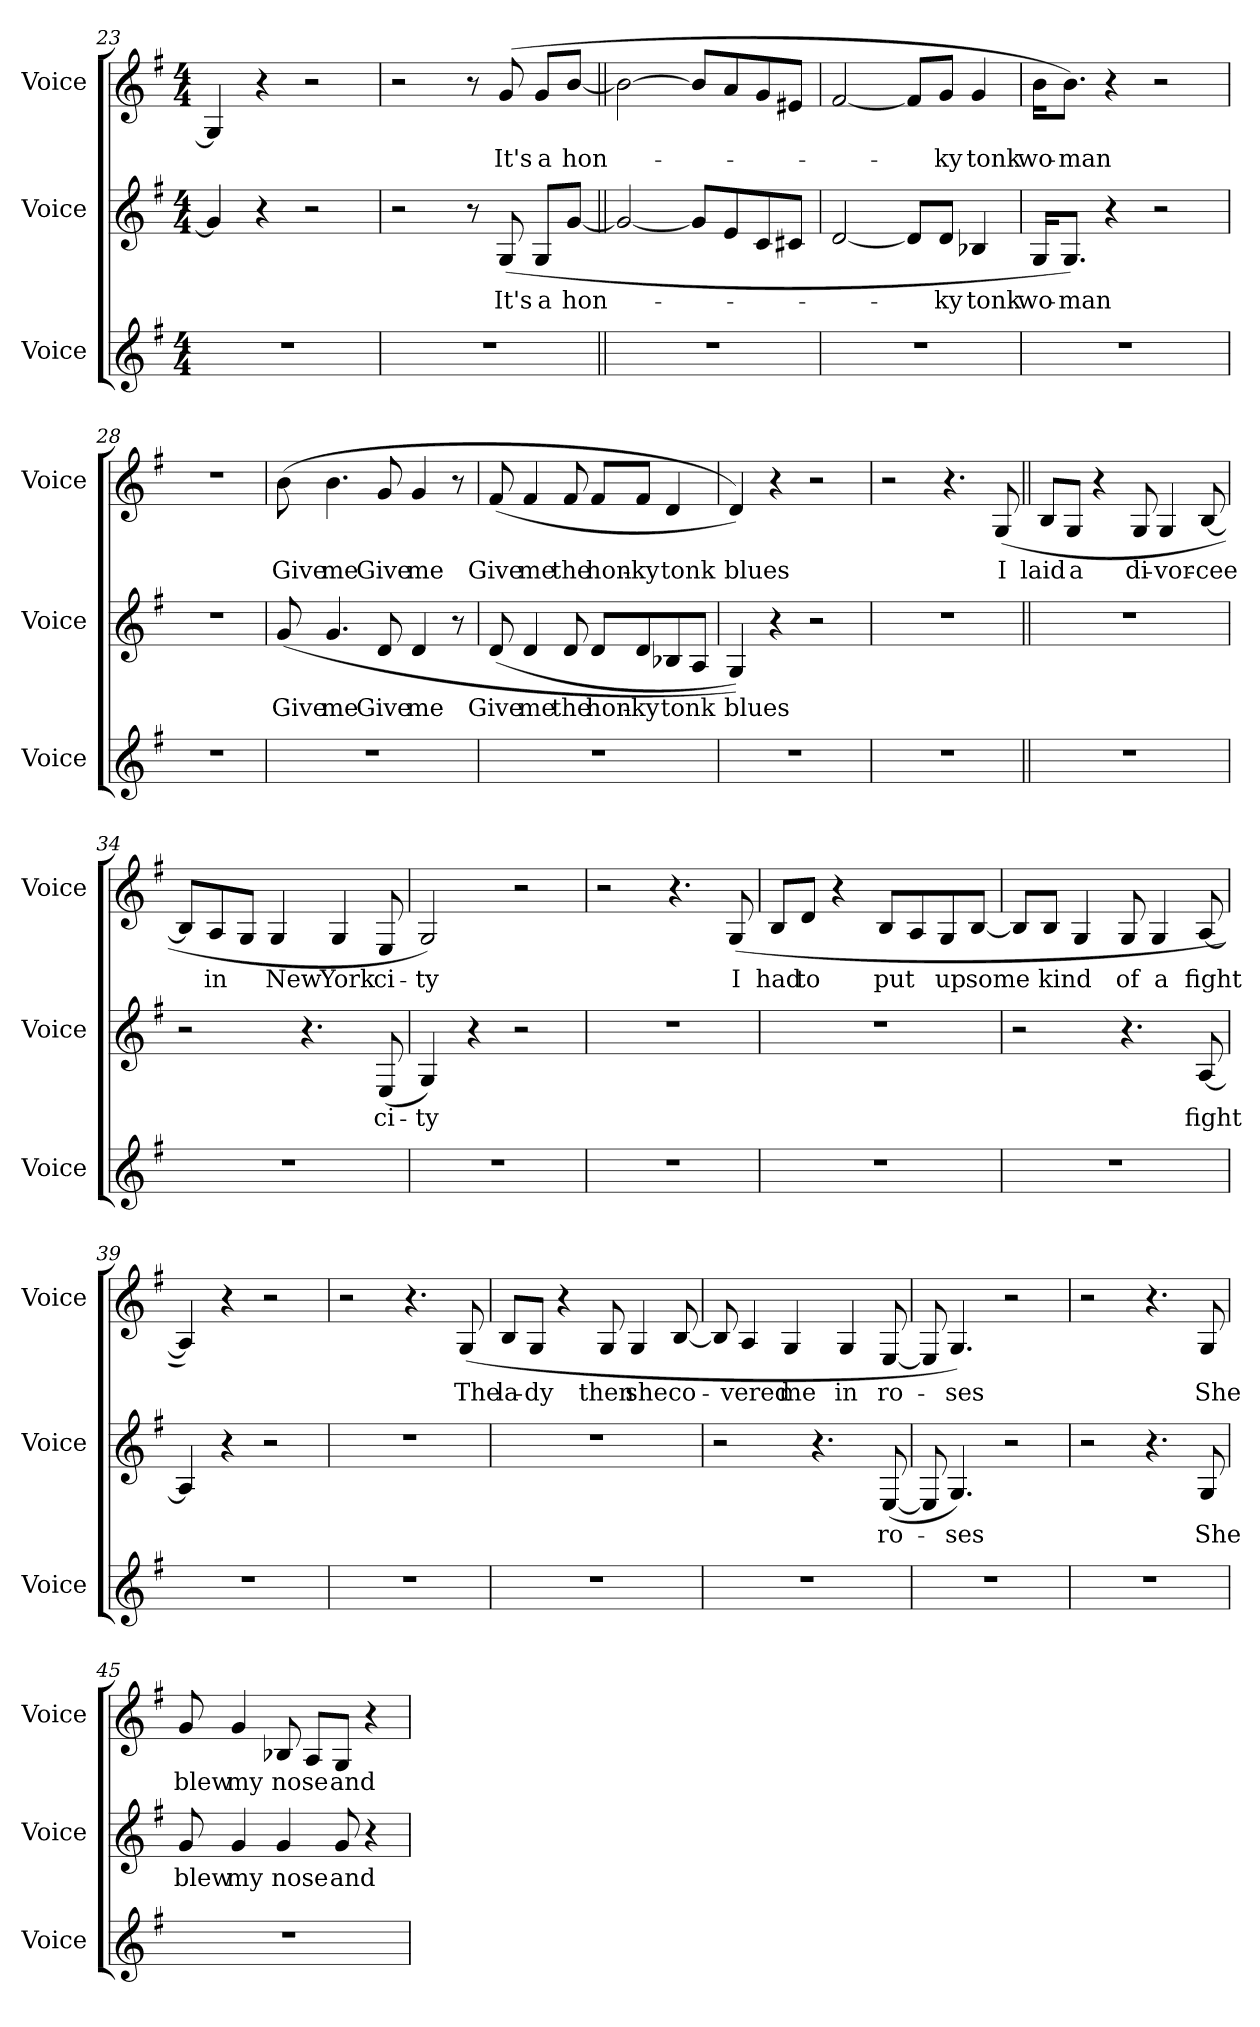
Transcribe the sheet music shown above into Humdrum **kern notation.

**kern	**kern	**text	**kern	**text
*part3	*part2	*part2	*part1	*part1
*staff3	*staff2	*staff2	*staff1	*staff1
*I"Voice	*I"Voice	*	*I"Voice	*
*I'Voice	*I'Voice	*	*I'Voice	*
*clefG2	*clefG2	*	*clefG2	*
*k[f#]	*k[f#]	*	*k[f#]	*
*G:	*G:	*	*G:	*
*M4/4	*M4/4	*	*M4/4	*
=23	=23	=23	=23	=23
1r	4g/]	.	4G/]	.
.	4r	.	4r	.
.	2r	.	2r	.
=24	=24	=24	=24	=24
1r	2r	.	2r	.
.	8r	.	8r	.
!	!	!LO:LY:b	!	!LO:LY:b
.	(>8G/	It's	(>8g/	It's
!	!	!LO:LY:b	!	!LO:LY:b
.	8G/L	a	8g/L	a
!	!	!LO:LY:b	!	!LO:LY:b
.	[8g/J	hon-	[8b/J	hon-
!!LO:LB:g=z
=25||	=25||	=25||	=25||	=25||
1r	2g/_	.	2b\_	.
.	8g/L]	.	8b/L]	.
.	8e/	.	8a/	.
.	8c/	.	8g/	.
.	8c#X/J	.	8e#X/J	.
=26	=26	=26	=26	=26
1r	[2d/	.	[2f#/	.
.	8d/L]	.	8f#/L]	.
!	!	!LO:LY:b	!	!LO:LY:b
.	8d/J	-ky	8g/J	-ky
!	!	!LO:LY:b	!	!LO:LY:b
.	4B-X/	tonk	4g/	tonk
=27	=27	=27	=27	=27
!	!	!LO:LY:b	!	!LO:LY:b
1r	16G/KL	wo-	16b\KL	wo-
!	!	!LO:LY:b	!	!LO:LY:b
.	8.G/J)	-man	8.b\J)	-man
.	4r	.	4r	.
.	2r	.	2r	.
=28	=28	=28	=28	=28
1r	1r	.	1r	.
=29	=29	=29	=29	=29
!	!	!LO:LY:b	!	!LO:LY:b
1r	(>8g/	Give	(>8b\	Give
!	!	!LO:LY:b	!	!LO:LY:b
.	4.g/	me	4.b\	me
!	!	!LO:LY:b	!	!LO:LY:b
.	8d/	Give	8g/	Give
!	!	!LO:LY:b	!	!LO:LY:b
.	4d/	me	4g/	me
.	8r	.	8r	.
!!LO:PB:g=z
=30	=30	=30	=30	=30
!	!	!LO:LY:b	!	!LO:LY:b
1r	(<8d/	Give	(<8f#/	Give
!	!	!LO:LY:b	!	!LO:LY:b
.	4d/	me	4f#/	me
!	!	!LO:LY:b	!	!LO:LY:b
.	8d/	the	8f#/	the
!	!	!LO:LY:b	!	!LO:LY:b
.	8d/L	hon-	8f#/L	hon-
!	!	!LO:LY:b	!	!LO:LY:b
.	8d/	-ky	8f#/J	-ky
!	!	!LO:LY:b	!	!LO:LY:b
.	8B-X/	tonk	4d/	tonk
.	8A/J	.	.	.
=31	=31	=31	=31	=31
!	!	!LO:LY:b	!	!LO:LY:b
1r	4G/))	blues	4d/))	blues
.	4r	.	4r	.
.	2r	.	2r	.
=32	=32	=32	=32	=32
1r	1r	.	2r	.
.	.	.	4.r	.
!	!	!	!	!LO:LY:b
.	.	.	(>8G/	I
=33||	=33||	=33||	=33||	=33||
!	!	!	!	!LO:LY:b
1r	1r	.	8B/L	laid
!	!	!	!	!LO:LY:b
.	.	.	8G/J	a
.	.	.	4r	.
!	!	!	!	!LO:LY:b
.	.	.	8G/	di-
!	!	!	!	!LO:LY:b
.	.	.	4G/	-vor-
!	!	!	!	!LO:LY:b
.	.	.	[8B/	-cee
!!LO:LB:g=z
=34	=34	=34	=34	=34
1r	2r	.	8B/L]	.
!	!	!	!	!LO:LY:b
.	.	.	8A/	in
.	.	.	8G/J	.
!	!	!	!	!LO:LY:b
.	.	.	4G/	New
.	4.r	.	.	.
!	!	!	!	!LO:LY:b
.	.	.	4G/	York
!	!	!LO:LY:b	!	!LO:LY:b
.	(<8E/	ci-	8E/	ci-
=35	=35	=35	=35	=35
!	!	!LO:LY:b	!	!LO:LY:b
1r	4G/)	-ty	2G/)	-ty
.	4r	.	.	.
.	2r	.	2r	.
=36	=36	=36	=36	=36
1r	1r	.	2r	.
.	.	.	4.r	.
!	!	!	!	!LO:LY:b
.	.	.	(>8G/	I
=37	=37	=37	=37	=37
!	!	!	!	!LO:LY:b
1r	1r	.	8B/L	had
!	!	!	!	!LO:LY:b
.	.	.	8d/J	to
.	.	.	4r	.
!	!	!	!	!LO:LY:b
.	.	.	8B/L	put
.	.	.	8A/	.
!	!	!	!	!LO:LY:b
.	.	.	8G/	up
!	!	!	!	!LO:LY:b
.	.	.	[8B/J	some
!!LO:LB:g=z
=38	=38	=38	=38	=38
1r	2r	.	8B/L]	.
!	!	!	!	!LO:LY:b
.	.	.	8B/J	kind
.	.	.	4G/	.
!	!	!	!	!LO:LY:b
.	4.r	.	8G/	of
!	!	!	!	!LO:LY:b
.	.	.	4G/	a
!	!	!LO:LY:b	!	!LO:LY:b
.	[8A/	fight	[8A/	fight
=39	=39	=39	=39	=39
1r	4A/]	.	4A/])	.
.	4r	.	4r	.
.	2r	.	2r	.
=40	=40	=40	=40	=40
1r	1r	.	2r	.
.	.	.	4.r	.
!	!	!	!	!LO:LY:b
.	.	.	(>8G/	The
=41	=41	=41	=41	=41
!	!	!	!	!LO:LY:b
1r	1r	.	8B/L	la-
!	!	!	!	!LO:LY:b
.	.	.	8G/J	-dy
.	.	.	4r	.
!	!	!	!	!LO:LY:b
.	.	.	8G/	then
!	!	!	!	!LO:LY:b
.	.	.	4G/	she
!	!	!	!	!LO:LY:b
.	.	.	[8B/	co-
=42	=42	=42	=42	=42
1r	2r	.	8B/]	.
!	!	!	!	!LO:LY:b
.	.	.	4A/	-vered
!	!	!	!	!LO:LY:b
.	.	.	4G/	me
.	4.r	.	.	.
!	!	!	!	!LO:LY:b
.	.	.	4G/	in
!	!	!LO:LY:b	!	!LO:LY:b
.	(<[8E/	ro-	[8E/	ro-
!!LO:PB:g=z
=43	=43	=43	=43	=43
1r	8E/]	.	8E/]	.
!	!	!LO:LY:b	!	!LO:LY:b
.	4.G/)	-ses	4.G/)	-ses
.	2r	.	2r	.
=44	=44	=44	=44	=44
1r	2r	.	2r	.
.	4.r	.	4.r	.
!	!	!LO:LY:b	!	!LO:LY:b
.	8G/	She	8G/	She
=45	=45	=45	=45	=45
!	!	!LO:LY:b	!	!LO:LY:b
1r	8g/	blew	8g/	blew
!	!	!LO:LY:b	!	!LO:LY:b
.	4g/	my	4g/	my
!	!	!LO:LY:b	!	!LO:LY:b
.	4g/	nose	8B-X/	nose
.	.	.	8A/L	.
!	!	!LO:LY:b	!	!LO:LY:b
.	8g/	and	8G/J	and
.	4r	.	4r	.
=	=	=	=	=
*-	*-	*-	*-	*-
